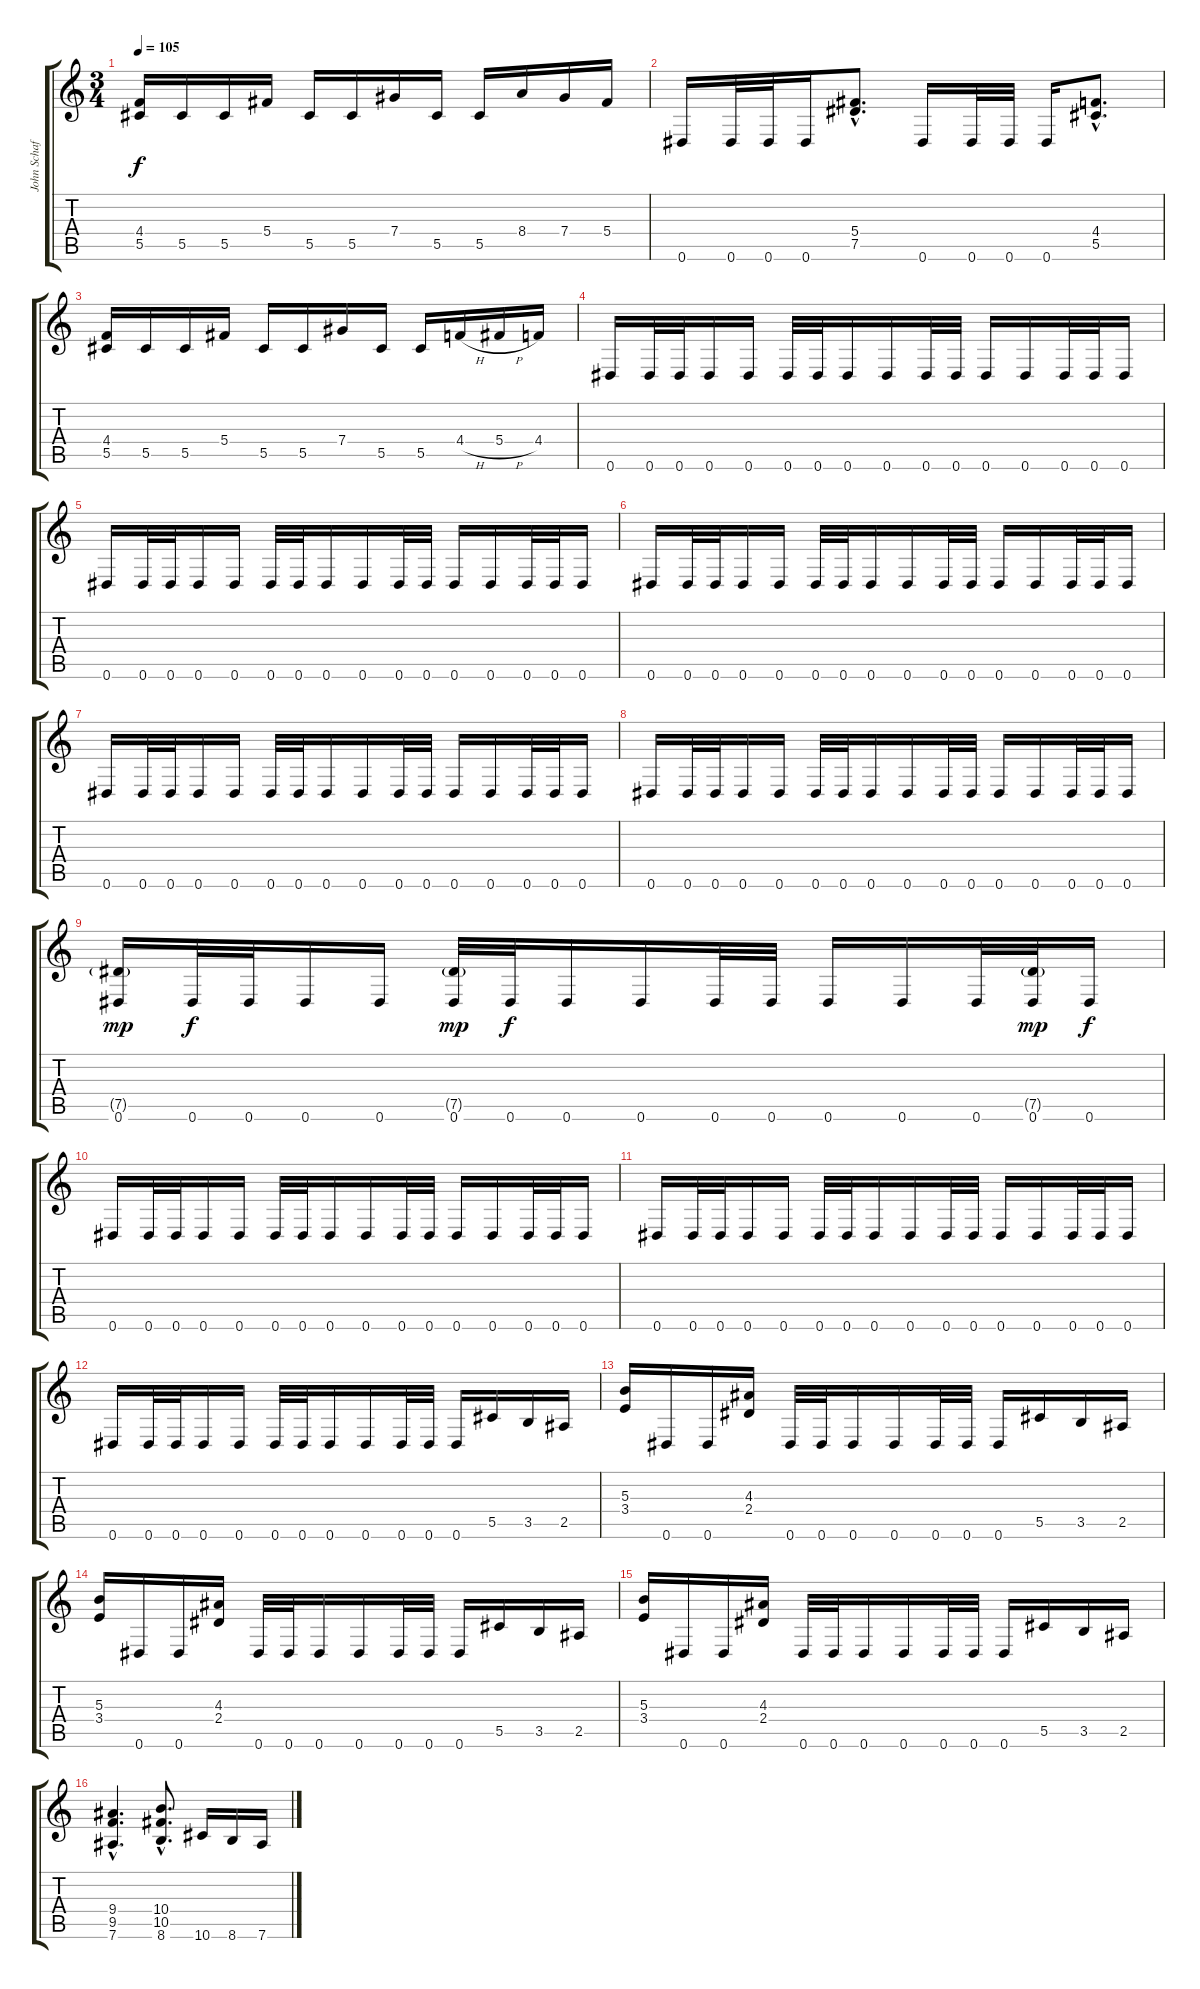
\track ("John Schaffer Distortion" "John Schaf") {instrument distortionguitar}
\staff {score tabs}
\tuning (Eb4 Bb3 Gb3 Db3 Ab2 Eb2) {hide}
\ts (3 4)
\tempo 105
\clef g2
\ks c
(4.4 5.5).16{dy f} 5.5.16 5.5.16 5.4.16 5.5.16 5.5.16 7.4.16 5.5.16 5.5.16 8.4.16 7.4.16 5.4.16 |
0.6.16 0.6.32 0.6.32 0.6.16 (5.4{hac} 7.5{hac}).8{d} 0.6.16 0.6.32 0.6.32 0.6.16 (4.4{hac} 5.5{hac}).8{d} |
(4.4 5.5).16 5.5.16 5.5.16 5.4.16 5.5.16 5.5.16 7.4.16 5.5.16 5.5.16 4.4{h}.16 5.4{h}.16 4.4.16 |
0.6.16 0.6.32 0.6.32 0.6.16 0.6.16 0.6.32 0.6.32 0.6.16 0.6.16 0.6.32 0.6.32 0.6.16 0.6.16 0.6.32 0.6.32 0.6.16 |
0.6.16 0.6.32 0.6.32 0.6.16 0.6.16 0.6.32 0.6.32 0.6.16 0.6.16 0.6.32 0.6.32 0.6.16 0.6.16 0.6.32 0.6.32 0.6.16 |
0.6.16 0.6.32 0.6.32 0.6.16 0.6.16 0.6.32 0.6.32 0.6.16 0.6.16 0.6.32 0.6.32 0.6.16 0.6.16 0.6.32 0.6.32 0.6.16 |
0.6.16 0.6.32 0.6.32 0.6.16 0.6.16 0.6.32 0.6.32 0.6.16 0.6.16 0.6.32 0.6.32 0.6.16 0.6.16 0.6.32 0.6.32 0.6.16 |
0.6.16 0.6.32 0.6.32 0.6.16 0.6.16 0.6.32 0.6.32 0.6.16 0.6.16 0.6.32 0.6.32 0.6.16 0.6.16 0.6.32 0.6.32 0.6.16 |
(7.5{g} 0.6).16{dy mp} 0.6.32{dy f} 0.6.32 0.6.16 0.6.16 (7.5{g} 0.6).32{dy mp} 0.6.32{dy f} 0.6.16 0.6.16 0.6.32 0.6.32 0.6.16 0.6.16 0.6.32 (7.5{g} 0.6).32{dy mp} 0.6.16{dy f} |
0.6.16 0.6.32 0.6.32 0.6.16 0.6.16 0.6.32 0.6.32 0.6.16 0.6.16 0.6.32 0.6.32 0.6.16 0.6.16 0.6.32 0.6.32 0.6.16 |
0.6.16 0.6.32 0.6.32 0.6.16 0.6.16 0.6.32 0.6.32 0.6.16 0.6.16 0.6.32 0.6.32 0.6.16 0.6.16 0.6.32 0.6.32 0.6.16 |
0.6.16 0.6.32 0.6.32 0.6.16 0.6.16 0.6.32 0.6.32 0.6.16 0.6.16 0.6.32 0.6.32 0.6.16 5.5.16 3.5.16 2.5.16 |
(5.3 3.4).16 0.6.16 0.6.16 (4.3 2.4).16 0.6.32 0.6.32 0.6.16 0.6.16 0.6.32 0.6.32 0.6.16 5.5.16 3.5.16 2.5.16 |
(5.3 3.4).16 0.6.16 0.6.16 (4.3 2.4).16 0.6.32 0.6.32 0.6.16 0.6.16 0.6.32 0.6.32 0.6.16 5.5.16 3.5.16 2.5.16 |
(5.3 3.4).16 0.6.16 0.6.16 (4.3 2.4).16 0.6.32 0.6.32 0.6.16 0.6.16 0.6.32 0.6.32 0.6.16 5.5.16 3.5.16 2.5.16 |
(9.4{hac} 9.5{hac} 7.6{hac}).4{d} (10.4{hac} 10.5{hac} 8.6{hac}).8{d} 10.6.16 8.6.16 7.6.16
